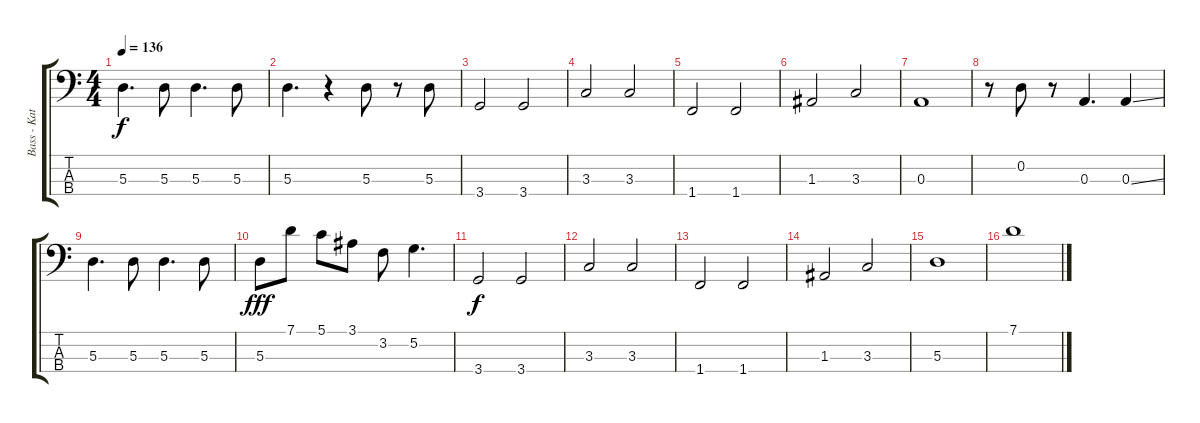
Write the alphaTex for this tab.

\track ("Bass - Kath" "Bass - Kat") {instrument electricbassfinger}
\staff {score tabs}
\tuning (G2 D2 A1 E1) {hide}
\ts (4 4)
\tempo 136
\clef f4
\ks c
5.3.4{d dy f} 5.3.8 5.3.4{d} 5.3.8 |
5.3.4{d} r.4 5.3.8 r.8 5.3.8 |
3.4.2 3.4.2 |
3.3.2 3.3.2 |
1.4.2 1.4.2 |
1.3.2 3.3.2 |
0.3.1 |
r.8 0.2.8 r.8 0.3.4{d} 0.3{ss}.4 |
5.3.4{d} 5.3.8 5.3.4{d} 5.3.8 |
5.3.8{dy fff} 7.1.8 5.1.8 3.1.8 3.2.8 5.2.4{d} |
3.4.2{dy f} 3.4.2 |
3.3.2 3.3.2 |
1.4.2 1.4.2 |
1.3.2 3.3.2 |
5.3.1 |
7.1.1
